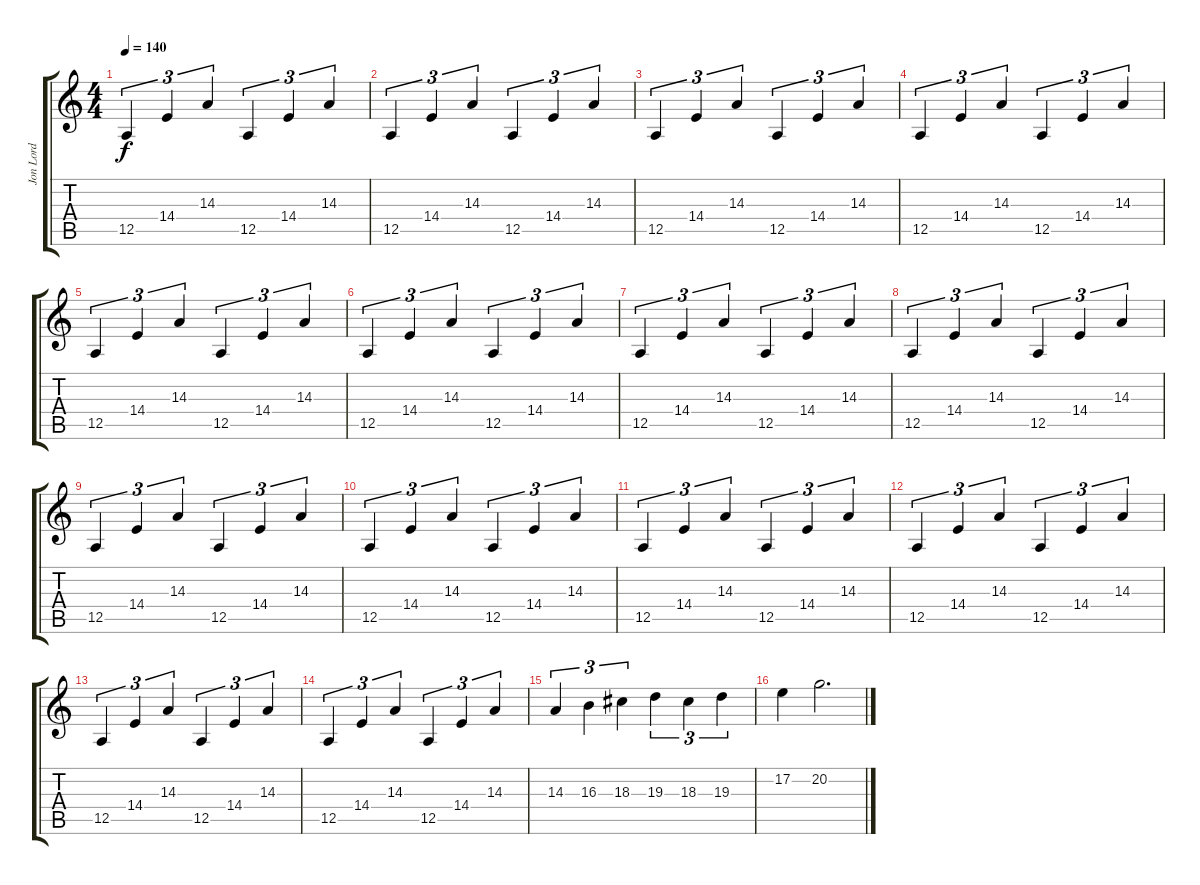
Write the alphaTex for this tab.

\track ("Jon Lord" "Jon Lord") {instrument drawbarorgan}
\staff {score tabs}
\tuning (E4 B3 G3 D3 A2 E2) {hide}
\ts (4 4)
\tempo 140
\clef g2
\ks c
12.5.4{tu (3 2) dy f volume 11} 14.4.4{tu (3 2)} 14.3.4{tu (3 2)} 12.5.4{tu (3 2)} 14.4.4{tu (3 2)} 14.3.4{tu (3 2)} |
12.5.4{tu (3 2) volume 11} 14.4.4{tu (3 2)} 14.3.4{tu (3 2)} 12.5.4{tu (3 2)} 14.4.4{tu (3 2)} 14.3.4{tu (3 2)} |
12.5.4{tu (3 2) volume 11} 14.4.4{tu (3 2)} 14.3.4{tu (3 2)} 12.5.4{tu (3 2)} 14.4.4{tu (3 2)} 14.3.4{tu (3 2)} |
12.5.4{tu (3 2) volume 11} 14.4.4{tu (3 2)} 14.3.4{tu (3 2)} 12.5.4{tu (3 2)} 14.4.4{tu (3 2)} 14.3.4{tu (3 2)} |
12.5.4{tu (3 2) volume 11} 14.4.4{tu (3 2)} 14.3.4{tu (3 2)} 12.5.4{tu (3 2)} 14.4.4{tu (3 2)} 14.3.4{tu (3 2)} |
12.5.4{tu (3 2) volume 11} 14.4.4{tu (3 2)} 14.3.4{tu (3 2)} 12.5.4{tu (3 2)} 14.4.4{tu (3 2)} 14.3.4{tu (3 2)} |
12.5.4{tu (3 2) volume 11} 14.4.4{tu (3 2)} 14.3.4{tu (3 2)} 12.5.4{tu (3 2)} 14.4.4{tu (3 2)} 14.3.4{tu (3 2)} |
12.5.4{tu (3 2) volume 11} 14.4.4{tu (3 2)} 14.3.4{tu (3 2)} 12.5.4{tu (3 2)} 14.4.4{tu (3 2)} 14.3.4{tu (3 2)} |
12.5.4{tu (3 2) volume 11} 14.4.4{tu (3 2)} 14.3.4{tu (3 2)} 12.5.4{tu (3 2)} 14.4.4{tu (3 2)} 14.3.4{tu (3 2)} |
12.5.4{tu (3 2) volume 11} 14.4.4{tu (3 2)} 14.3.4{tu (3 2)} 12.5.4{tu (3 2)} 14.4.4{tu (3 2)} 14.3.4{tu (3 2)} |
12.5.4{tu (3 2) volume 11} 14.4.4{tu (3 2)} 14.3.4{tu (3 2)} 12.5.4{tu (3 2)} 14.4.4{tu (3 2)} 14.3.4{tu (3 2)} |
12.5.4{tu (3 2) volume 11} 14.4.4{tu (3 2)} 14.3.4{tu (3 2)} 12.5.4{tu (3 2)} 14.4.4{tu (3 2)} 14.3.4{tu (3 2)} |
12.5.4{tu (3 2) volume 11} 14.4.4{tu (3 2)} 14.3.4{tu (3 2)} 12.5.4{tu (3 2)} 14.4.4{tu (3 2)} 14.3.4{tu (3 2)} |
12.5.4{tu (3 2) volume 11} 14.4.4{tu (3 2)} 14.3.4{tu (3 2)} 12.5.4{tu (3 2)} 14.4.4{tu (3 2)} 14.3.4{tu (3 2)} |
14.3.4{tu (3 2) volume 16} 16.3.4{tu (3 2)} 18.3.4{tu (3 2)} 19.3.4{tu (3 2)} 18.3.4{tu (3 2)} 19.3.4{tu (3 2)} |
17.2.4 20.2.2{d}
